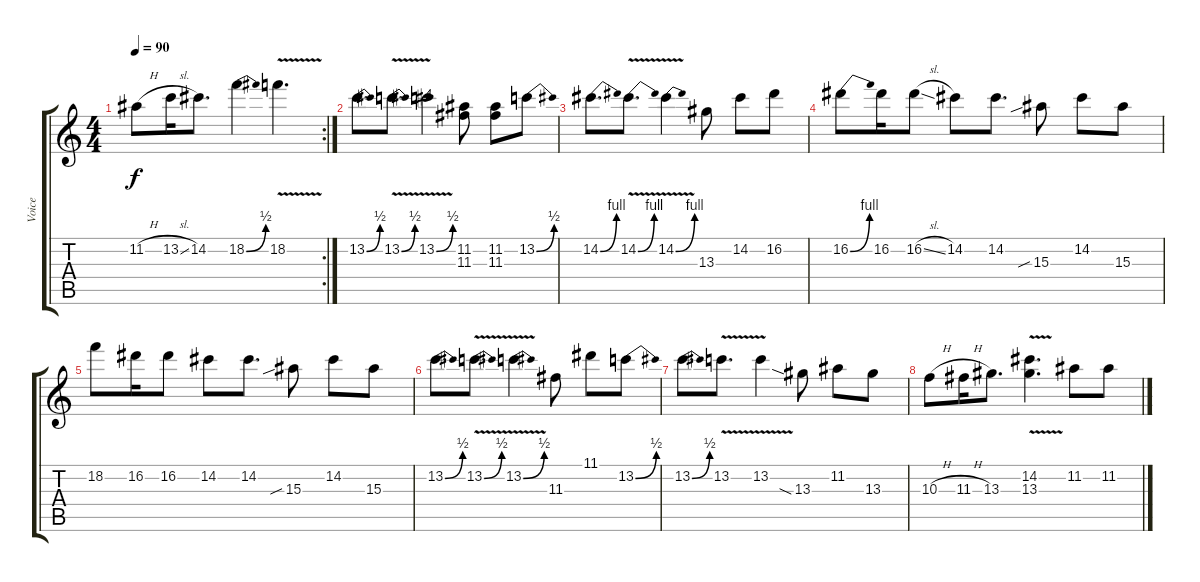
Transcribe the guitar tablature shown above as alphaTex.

\track ("Voice" "Voice") {instrument overdrivenguitar}
\staff {score tabs}
\tuning (E4 B3 G3 D3 A2 E2) {hide}
\rc 2
\ts (4 4)
\tempo 90
\clef g2
\ks c
11.2{h}.8{dy f} 13.2{sl}.16 14.2.8{d} 18.2{be (bend 0 0 60 2)}.4 18.2{v}.4{d} |
13.2{be (bend 0 0 60 2)}.8{d} 13.2{be (bend 0 0 60 2) v}.8{d} 13.2{be (bend 0 0 60 2) v}.4 (11.2 11.3).8 (11.2 11.3).8 13.2{be (bend 0 0 60 2)}.8 |
14.2{be (bend 0 0 60 4)}.8{d} 14.2{be (bend 0 0 60 4) v}.8{d} 14.2{be (bend 0 0 60 4) v}.4 13.3.8 14.2.8 16.2.8 |
16.2{be (bend 0 0 60 4)}.8 16.2.16 16.2{sl}.8 14.2.8 14.2.8{d} 15.3{sib}.8 14.2.8 15.3.8 |
18.2.8 16.2.16 16.2.8 14.2.8 14.2.8{d} 15.3{sib}.8 14.2.8 15.3.8 |
13.2{be (bend 0 0 60 2)}.8{d} 13.2{be (bend 0 0 60 2) v}.8{d} 13.2{be (bend 0 0 60 2) v}.4 11.3.8 11.1.8 13.2{be (bend 0 0 60 2)}.8 |
13.2{be (bend 0 0 60 2)}.8{d} 13.2{v}.8{d} 13.2{v}.4 13.3{sia}.8 11.2.8 13.3.8 |
10.3{h}.8 11.3{h}.16 13.3.8{d} (14.2{v} 13.3{v}).4{d} 11.2.8 11.2.8
